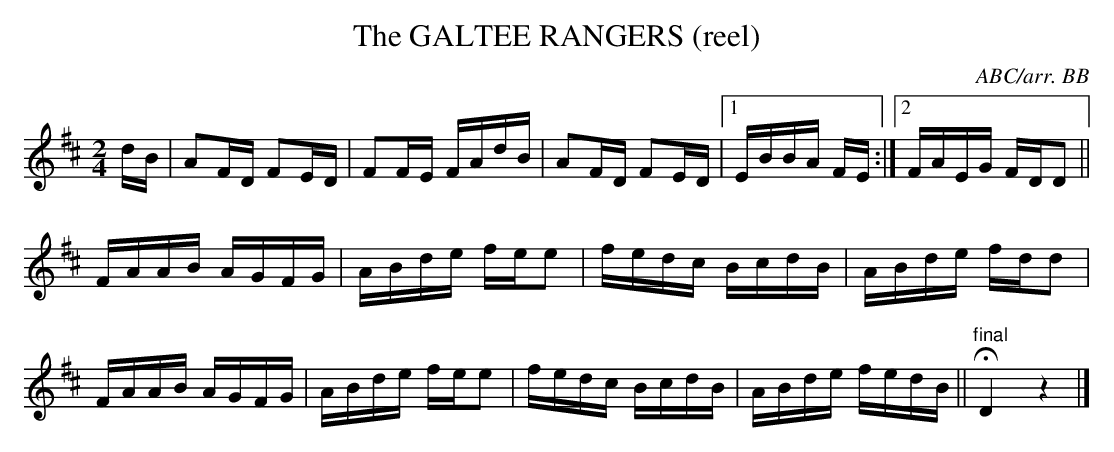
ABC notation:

X:1
T:GALTEE RANGERS (reel), The
C:ABC/arr. BB
L:1/16
M:2/4
K:D
dB|A2FD F2ED|F2FE FAdB|A2FD F2ED|1 EBBA FE:|\
[2 FAEG FDD2||
FAAB AGFG|ABde fee2|fedc BcdB|ABde fdd2|
FAAB AGFG|ABde fee2|fedc BcdB|ABde fedB||"final"HD4z4|]
